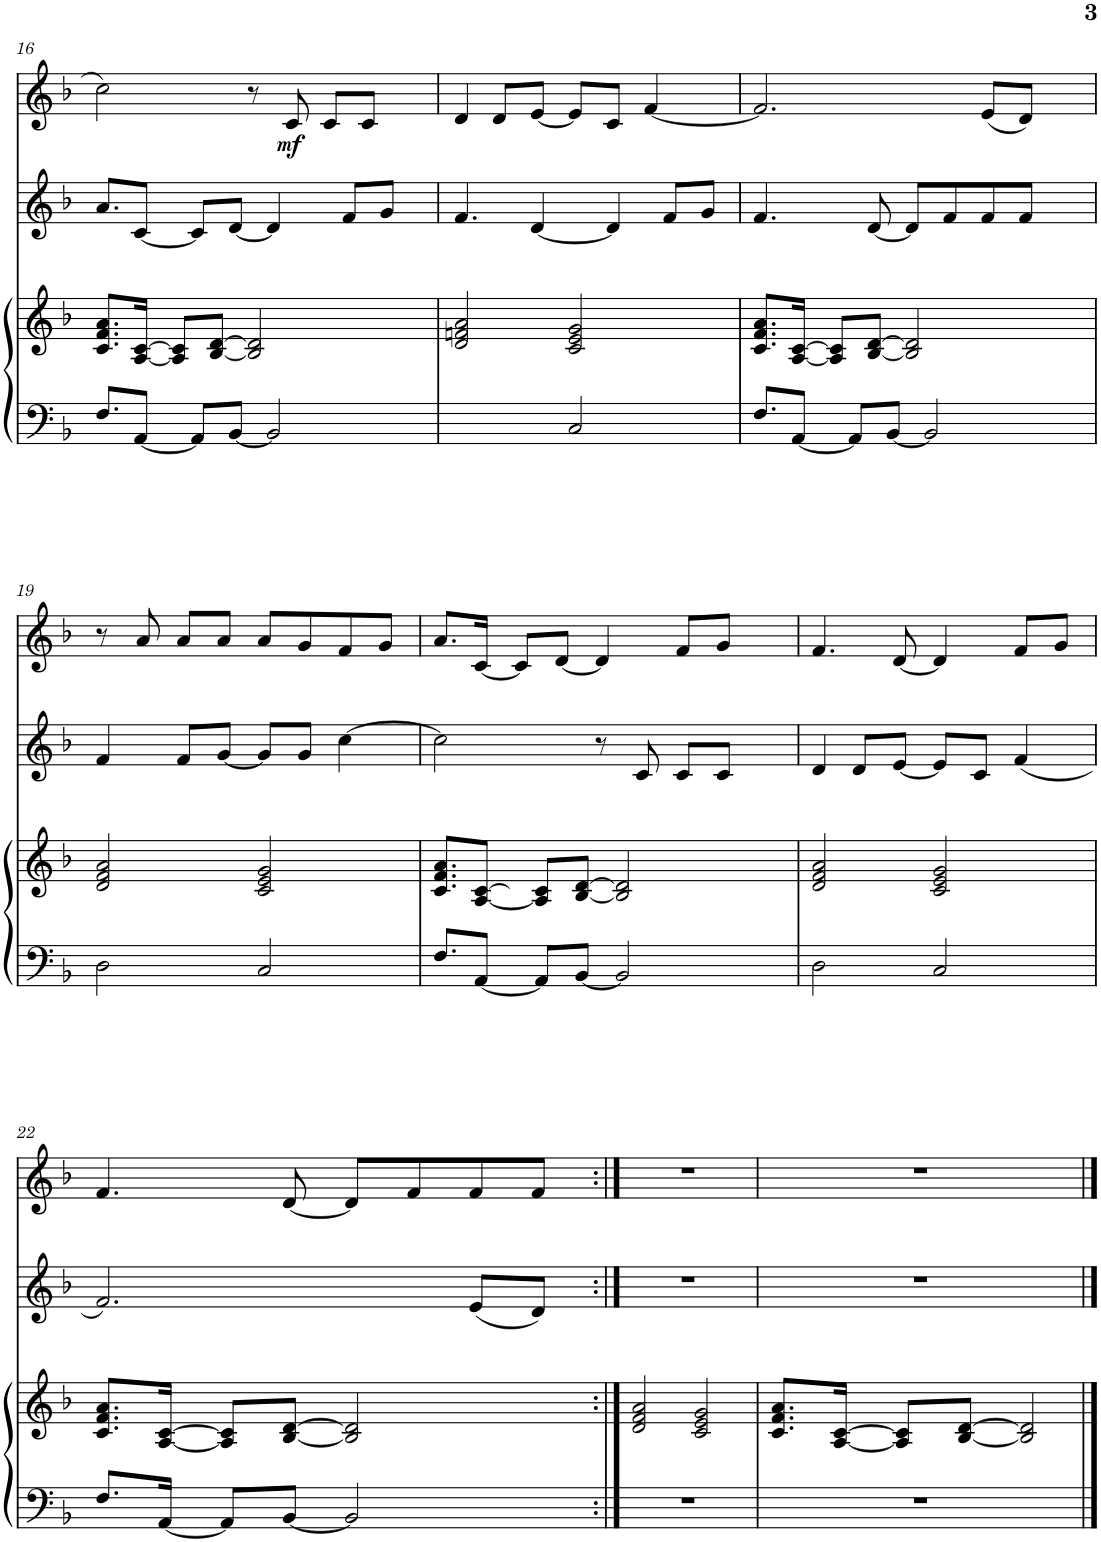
**kern	**kern	**kern	**kern	**dynam
*part3	*part3	*part2	*part1	*part1
*staff4	*staff3	*staff2	*staff1	*staff1
*I"Piano	*	*I"Voice	*I"Voice	*
*I'Pno	*	*I'V	*I'V	*
!!LO:PB:g=z
*clefF4	*clefG2	*clefG2	*clefG2	*
*k[b-]	*k[b-]	*k[b-]	*k[b-]	*
*M4/4	*M4/4	*M4/4	*M4/4	*
=16	=16	=16	=16	=16
8.F/L	8.c/ 8.f/ 8.a/L	8.a/L	2cc\	.
[<8AA/J	[<16A/ [>16c/Jk	[<8c/J	.	.
.	8A/] 8c/]L	.	.	.
8AA/L]	.	8c/L]	.	.
.	[<8B-/ [>8d/J	.	.	.
[<8BB-/J	.	[<8d/J	.	.
.	2B-/] 2d/]	.	8r	.
4..BB-/_	.	4d/]	.	.
!	!	!	!	!LO:DY:b
.	.	.	8c/	mf
.	.	.	8c/L	.
.	.	8f/L	.	.
.	.	.	8c/J	.
.	.	[16g/J	.	.
16ryy	16ryy	16ryy	16ryy	.
=17	=17	=17	=17	=17
2ryy	2d/ 2fn/ 2a/	4.f/	4d/	.
.	.	.	8d/L	.
.	.	16g/J]	[<8e/J	.
.	.	[<4d/	.	.
16BB-/]	2c/ 2e/ 2g/	.	8e/L]	.
2C/	.	.	.	.
.	.	.	8c/J	.
.	.	4d/]	.	.
.	.	.	[<4f/	.
.	.	8f/L	.	.
.	8ryy	.	8ryy	.
8ryy	.	8g/J	.	.
.	16ryy	.	16ryy	.
=18	=18	=18	=18	=18
8.F/L	8.c/ 8.f/ 8.a/L	4.f/	2.f/]	.
[<8AA/J	[<16A/ [>16c/Jk	.	.	.
.	8A/] 8c/]L	.	.	.
8AA/L]	.	.	.	.
.	[<8B-/ [>8d/J	[<8d/	.	.
[<8BB-/J	.	.	.	.
.	2B-/] 2d/]	8d/L]	.	.
4..BB-/_	.	.	.	.
.	.	8f/	.	.
.	.	8f/	(<8e/L	.
.	.	8f/J	8d/J)	.
16ryy	16ryy	16ryy	16ryy	.
!!LO:LB:g=z
=19	=19	=19	=19	=19
2D\	2d/ 2f/ 2a/	4f/	8r	.
.	.	.	8a/	.
.	.	8f/L	8a/L	.
.	.	[<8g/J	8a/J	.
16BB-/]	2c/ 2e/ 2g/	8g/L]	8a/L	.
2C/	.	.	.	.
.	.	8g/J	8g/	.
.	.	[>4cc\	8f/	.
.	.	.	8g/J	.
.	16ryy	16ryy	16ryy	.
=20	=20	=20	=20	=20
8.F/L	8.c/ 8.f/ 8.a/L	2cc\]	8.a/L	.
[<8AA/J	[<8A/ 8c/J	.	[<16c/Jk	.
.	.	.	8c/L]	.
8AA/L]	8A/] 8c/]L	.	.	.
.	.	.	[<8d/J	.
[<8BB-/J	[<8B-/ [>8d/J	.	.	.
.	.	8r	4d/]	.
4..BB-/_	4..B-/_ 4..d/_	.	.	.
.	.	8c/	.	.
.	.	8c/L	8f/L	.
.	.	8c/J	8g/J	.
16ryy	16ryy	16ryy	16ryy	.
=21	=21	=21	=21	=21
2D\	2d/ 2f/ 2a/	4d/	4.f/	.
.	.	8d/L	.	.
.	.	[<8e/J	[<8d/	.
16BB-/]	16B-/] 16d/]	8e/L]	4d/]	.
2C/	2c/ 2e/ 2g/	.	.	.
.	.	8c/J	.	.
.	.	(<4f/	8f/L	.
.	.	.	8g/J	.
.	.	16ryy	16ryy	.
!!LO:LB:g=z
=22	=22	=22	=22	=22
8.F/L	8.c/ 8.f/ 8.a/L	2.f/)	4.f/	.
[<16AA/Jk	[<16A/ [>16c/Jk	.	.	.
8AA/L]	8A/] 8c/]L	.	.	.
[<8BB-/J	[<8B-/ [>8d/J	.	[<8d/	.
2BB-/]	2B-/] 2d/]	.	8d/L]	.
.	.	.	8f/	.
.	.	(<8e/L	8f/	.
.	.	8d/J)	8f/J	.
=23:|!	=23:|!	=23:|!	=23:|!	=23:|!
1r	2d/ 2f/ 2a/	1r	1r	.
.	2c/ 2e/ 2g/	.	.	.
=24	=24	=24	=24	=24
1r	8.c/ 8.f/ 8.a/L	1r	1r	.
.	[<16A/ [>16c/Jk	.	.	.
.	8A/] 8c/]L	.	.	.
.	[<8B-/ [>8d/J	.	.	.
.	2B-/] 2d/]	.	.	.
==	==	==	==	==
*-	*-	*-	*-	*-
